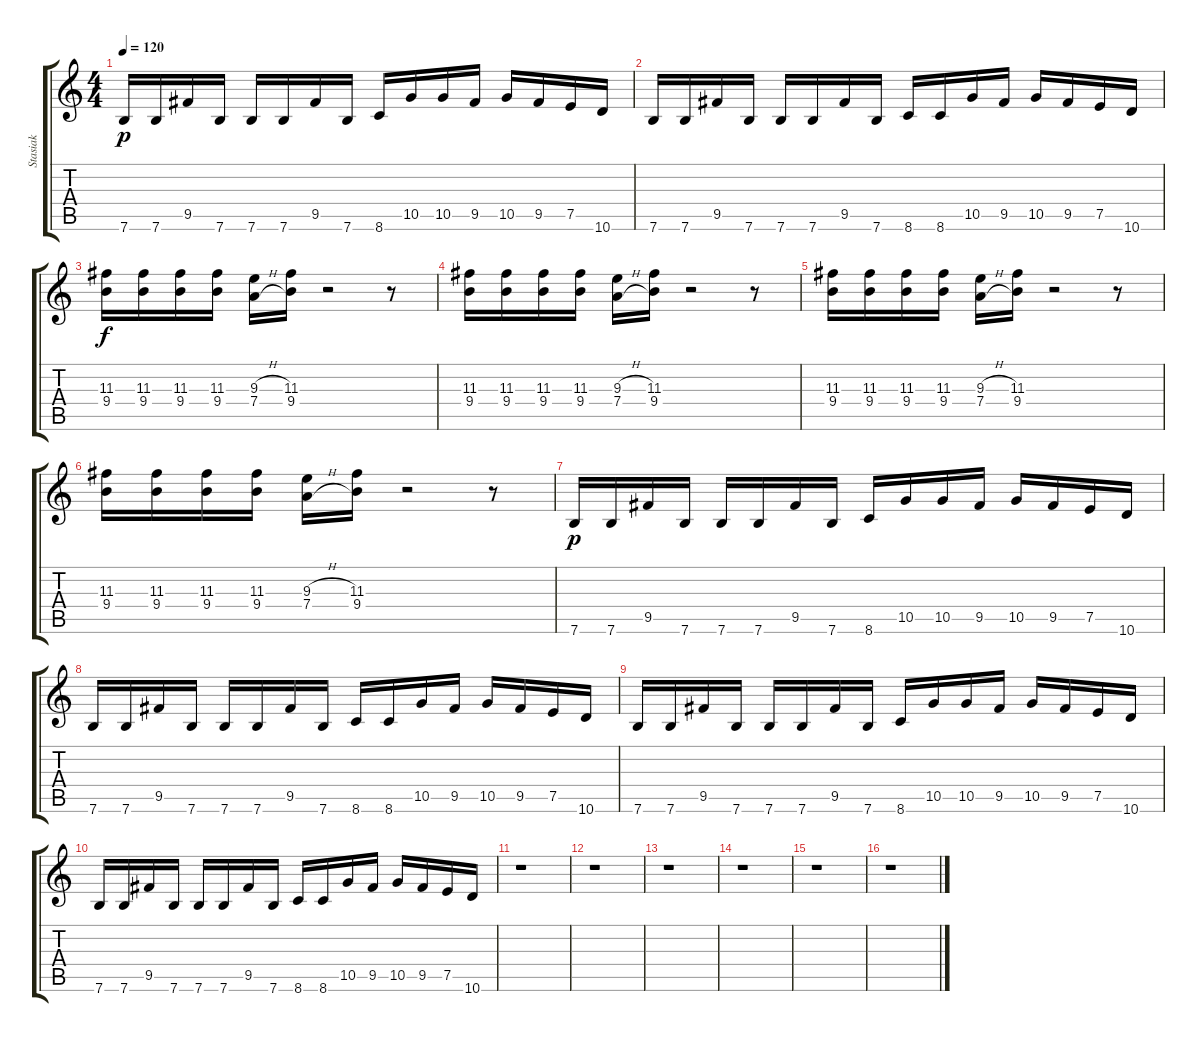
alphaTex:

\track ("Stasiak" "Stasiak") {instrument overdrivenguitar}
\staff {score tabs}
\tuning (E4 B3 G3 D3 A2 E2) {hide}
\ts (4 4)
\tempo 120
\clef g2
\ks c
7.6.16{dy p} 7.6.16 9.5.16 7.6.16 7.6.16 7.6.16 9.5.16 7.6.16 8.6.16 10.5.16 10.5.16 9.5.16 10.5.16 9.5.16 7.5.16 10.6.16 |
7.6.16 7.6.16 9.5.16 7.6.16 7.6.16 7.6.16 9.5.16 7.6.16 8.6.16 8.6.16 10.5.16 9.5.16 10.5.16 9.5.16 7.5.16 10.6.16 |
(11.3 9.4).16{dy f} (11.3 9.4).16 (11.3 9.4).16 (11.3 9.4).16 (9.3{h} 7.4{h}).16 (11.3 9.4).16 r.2 r.8 |
(11.3 9.4).16 (11.3 9.4).16 (11.3 9.4).16 (11.3 9.4).16 (9.3{h} 7.4{h}).16 (11.3 9.4).16 r.2 r.8 |
(11.3 9.4).16 (11.3 9.4).16 (11.3 9.4).16 (11.3 9.4).16 (9.3{h} 7.4{h}).16 (11.3 9.4).16 r.2 r.8 |
(11.3 9.4).16 (11.3 9.4).16 (11.3 9.4).16 (11.3 9.4).16 (9.3{h} 7.4{h}).16 (11.3 9.4).16 r.2 r.8 |
7.6.16{dy p} 7.6.16 9.5.16 7.6.16 7.6.16 7.6.16 9.5.16 7.6.16 8.6.16 10.5.16 10.5.16 9.5.16 10.5.16 9.5.16 7.5.16 10.6.16 |
7.6.16 7.6.16 9.5.16 7.6.16 7.6.16 7.6.16 9.5.16 7.6.16 8.6.16 8.6.16 10.5.16 9.5.16 10.5.16 9.5.16 7.5.16 10.6.16 |
7.6.16 7.6.16 9.5.16 7.6.16 7.6.16 7.6.16 9.5.16 7.6.16 8.6.16 10.5.16 10.5.16 9.5.16 10.5.16 9.5.16 7.5.16 10.6.16 |
7.6.16 7.6.16 9.5.16 7.6.16 7.6.16 7.6.16 9.5.16 7.6.16 8.6.16 8.6.16 10.5.16 9.5.16 10.5.16 9.5.16 7.5.16 10.6.16 |
r.1 |
r.1 |
r.1 |
r.1 |
r.1 |
r.1
